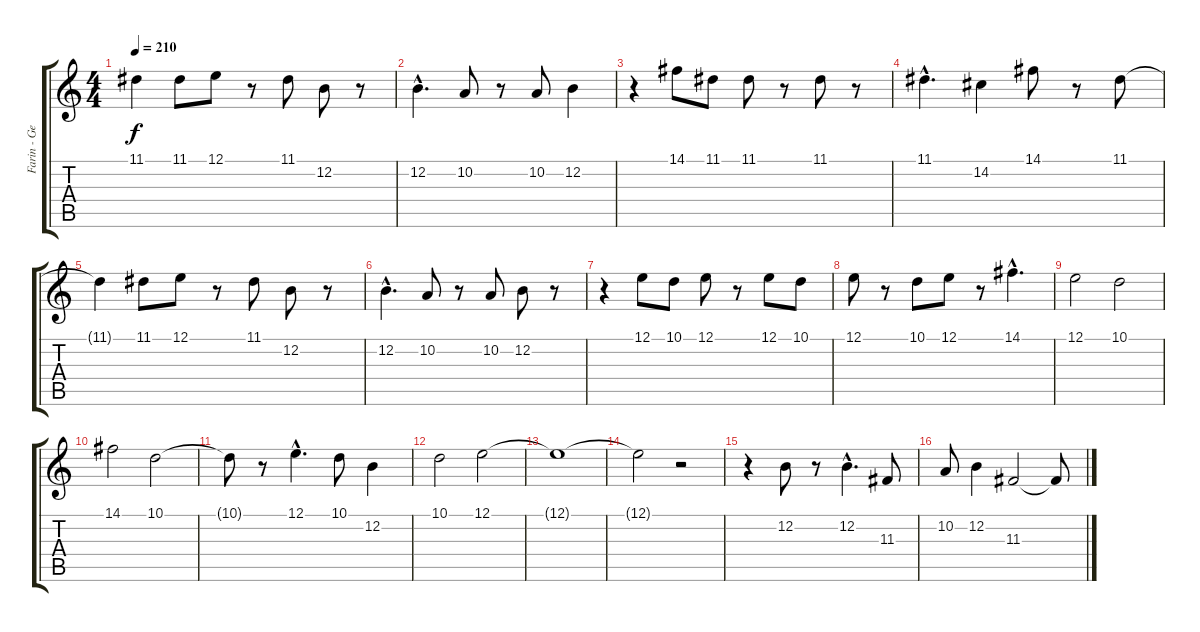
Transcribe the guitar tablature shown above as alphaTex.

\track ("Farin - Gesang" "Farin - Ge") {instrument tenorsax}
\staff {score tabs}
\tuning (E4 B3 G3 D3 A2 E2) {hide}
\ts (4 4)
\tempo 210
\clef g2
\ks c
11.1{t}.4{dy f} 11.1.8 12.1.8 r.8 11.1.8 12.2.8 r.8 |
12.2{hac}.4{d} 10.2.8 r.8 10.2.8 12.2.4 |
r.4 14.1.8 11.1.8 11.1.8 r.8 11.1.8 r.8 |
11.1{hac}.4{d} 14.2.4 14.1.8 r.8 11.1.8 |
11.1{t}.4 11.1.8 12.1.8 r.8 11.1.8 12.2.8 r.8 |
12.2{hac}.4{d} 10.2.8 r.8 10.2.8 12.2.8 r.8 |
r.4 12.1.8 10.1.8 12.1.8 r.8 12.1.8 10.1.8 |
12.1.8 r.8 10.1.8 12.1.8 r.8 14.1{hac}.4{d} |
12.1.2 10.1.2 |
14.1.2 10.1.2 |
10.1{t}.8 r.8 12.1{hac}.4{d} 10.1.8 12.2.4 |
10.1.2 12.1.2 |
12.1{t}.1 |
12.1{t}.2 r.2 |
r.4 12.2.8 r.8 12.2{hac}.4{d} 11.3.8 |
10.2.8 12.2.4 11.3.2 11.3{t}.8
